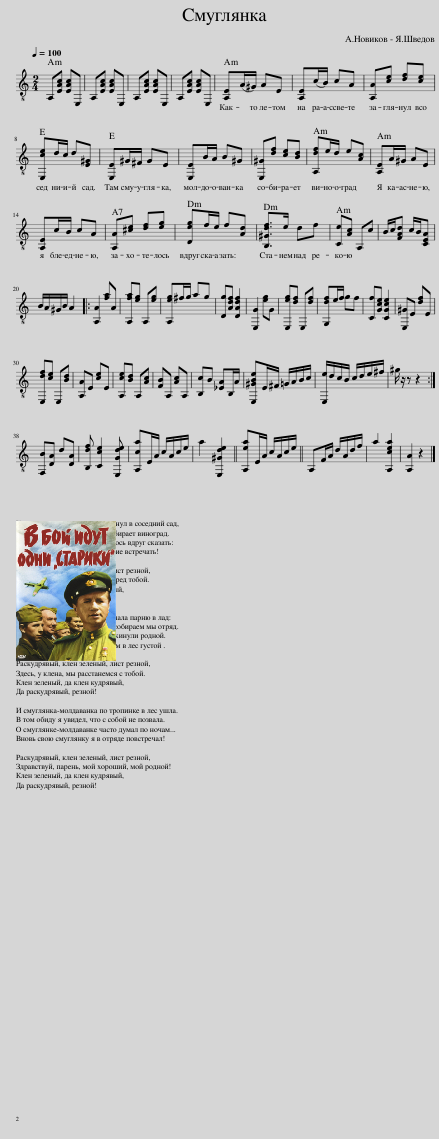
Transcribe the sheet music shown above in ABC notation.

X:1
L:1/8
Q:1/4=100
M:2/4
I:linebreak $
K:C
V:1 treble-8
V:1
 A,[EAc] [EAc]E, | A,[EAc] [EAc]E, | A,[EAc] [EAc]E, | A,[EAc] [EAc]E, | [A,E](A/^G/) AE | %5
 [A,E](c/B/) cA | [A,A][ce] [df][ce] |$ [E,ce]d/c/ d[E^G] | [E,E]^G/^F/ GE | [E,E]B/A/ B^G | %10
 [E,^G][df] [ce][Bd] | [A,df]e/d/ e[Ac] | [A,E]A/^G/ AE |$ [A,E]c/B/ cA | [A,A][^ce] [df][eg] | %15
 [Deg]f/e/ f[Ad] | [B,^Gdf]>e df | [Ce][Ac] A,c | B/c/[FAd] c/B/[CEA] |$ B/A/^G/B/ A2 |: %20
 [A,A]2 [fa]A | [A,fa][eg] A,[eg] | [A,eg]^f/g/ ag | [Dg][Adf] [DAdf]2 | [E,G]2 [eg]G | %25
 [E,eg][df] E,[df] | [G,df]e/f/ gf | [Cf][Gce] [CGce]2 | [E,^G]E [df]E |$ [E,df][ce] E,[Bd] | %30
 [A,A]E [ce]E | [A,ce][Bd] A,[Ac] | [FB]A, [Ac]A, | [B,c]B [_EA]B,/A/ | [E,^GBe]E/^F/ =G/A/B/c/ | %35
 [E,e]/d/c/B/ c/d/e/^f/ | ^g/ z/ z z2 :|$ [F,B][DA] d[DA] | [B,df] [Cce]2 [E,Gde] | [A,ca]E/A/ c/A/c/e/ | %40
 a2 [E,^Gde]2 || [A,ea]E/A/ c/A/c/e/ || A,F/A/ d/A/d/f/ | a2 [A,cea]2 | [A,A]2 z2 |] %45
